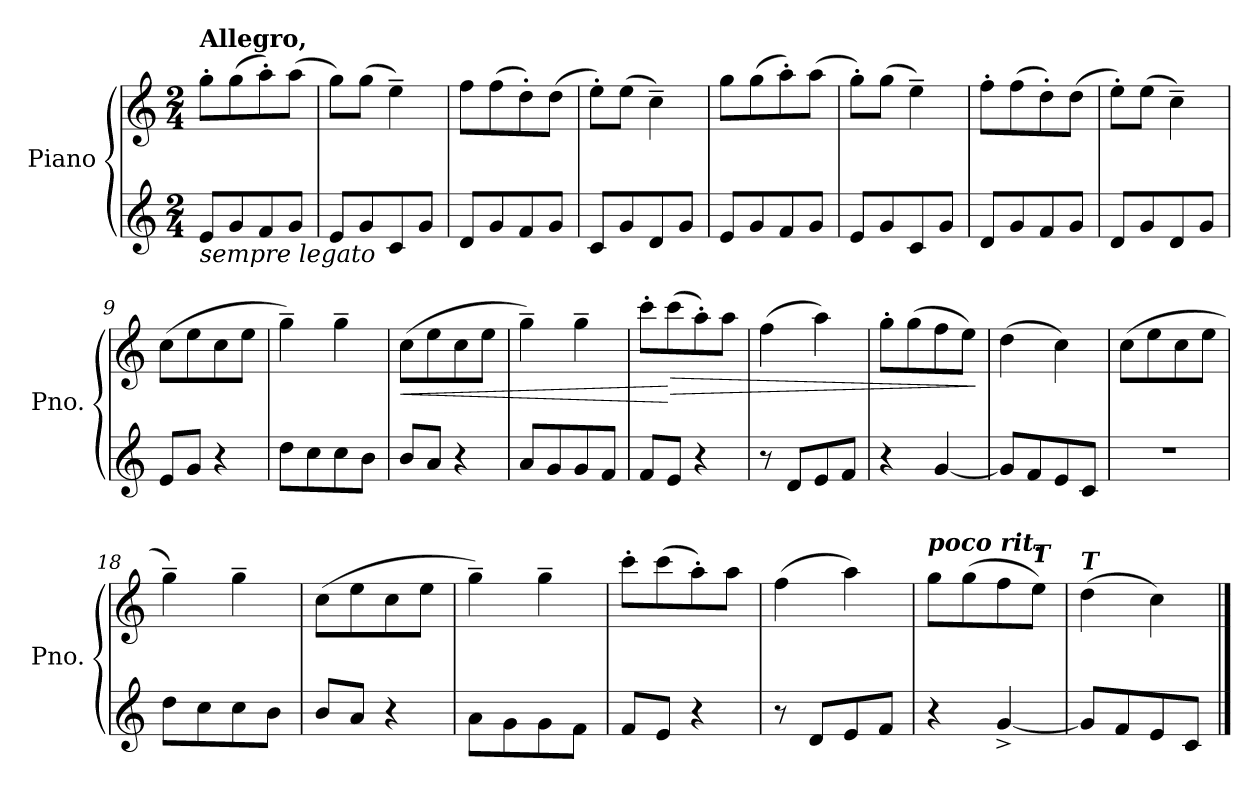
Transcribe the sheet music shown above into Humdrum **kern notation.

**kern	**kern	**dynam
*part1	*part1	*part1
*staff2	*staff1	*staff1/2
*I"Piano	*	*
*I'Pno.	*	*
*clefG2	*clefG2	*
*k[]	*k[]	*
*M2/4	*M2/4	*
*MM92	*MM92	*
=1	=1	=1
!	!LO:TX:a:B:t=Allegro,	!
!LO:TX:b:i:t=sempre legato	!	!
!	!	!LO:DY:b
8e/L	8gg'\L	other-dynamics
8g/	(>8gg\	.
8f/	8aa'\)	.
8g/J	(>8aa\J	.
=2	=2	=2
8e/L	8gg\L)	.
8g/	(>8gg\J	.
8c/	4ee~\)	.
8g/J	.	.
=3	=3	=3
8d/L	8ff\L	.
8g/	(>8ff\	.
8f/	8dd'\)	.
8g/J	(>8dd\J	.
=4	=4	=4
8c/L	8ee'\L)	.
8g/	(>8ee\J	.
8d/	4cc~\)	.
8g/J	.	.
=5	=5	=5
8e/L	8gg\L	.
8g/	(>8gg\	.
8f/	8aa'\)	.
8g/J	(>8aa\J	.
=6	=6	=6
8e/L	8gg'\L)	.
8g/	(>8gg\J	.
8c/	4ee~\)	.
8g/J	.	.
!!LO:LB:g=z
=7	=7	=7
8d/L	8ff'\L	.
8g/	(>8ff\	.
8f/	8dd'\)	.
8g/J	(>8dd\J	.
=8	=8	=8
8d/L	8ee'\L)	.
8g/	(>8ee\J	.
8d/	4cc~\)	.
8g/J	.	.
=9	=9	=9
8e/L	(>8cc\L	.
8g/J	8ee\	.
4r	8cc\	.
.	8ee\J	.
=10	=10	=10
8dd\L	4gg~\)	.
8cc\	.	.
8cc\	4gg~\	.
8b\J	.	.
=11	=11	=11
!	!	!LO:HP:b
8b/L	(>8cc\L	<
8a/J	8ee\	.
4r	8cc\	.
.	8ee\J	.
=12	=12	=12
8a/L	4gg~\)	.
8g/	.	.
8g/	4gg~\	.
8f/J	.	.
!!LO:LB:g=z
=13	=13	=13
8f/L	8ccc'\L	.
!	!	!LO:HP:n=1:b
8e/J	(>8ccc\	[ >
4r	8aa'\)	.
.	8aa\J	.
=14	=14	=14
8r	(>4ff\	.
8d/L	.	.
8e/	4aa\)	.
8f/J	.	.
=15	=15	=15
4r	8gg'\L	.
.	(>8gg\	.
[4g/	8ff\	.
.	8ee\J)	.
.	.	]
=16	=16	=16
8g/L]	(>4dd\	.
8f/	.	.
8e/	4cc\)	.
8c/J	.	.
=17	=17	=17
!	!	!LO:DY:b
2r	(>8cc\L	other-dynamics
.	8ee\	.
.	8cc\	.
.	8ee\J	.
=18	=18	=18
8dd\L	4gg~\)	.
8cc\	.	.
8cc\	4gg~\	.
8b\J	.	.
!!LO:LB:g=z
=19	=19	=19
8b/L	(>8cc\L	.
8a/J	8ee\	.
4r	8cc\	.
.	8ee\J	.
=20	=20	=20
8a\L	4gg~\)	.
8g\	.	.
8g\	4gg~\	.
8f\J	.	.
=21	=21	=21
8f/L	8ccc'\L	.
8e/J	(>8ccc\	.
4r	8aa'\)	.
.	8aa\J	.
=22	=22	=22
8r	(>4ff\	.
8d/L	.	.
8e/	4aa\)	.
8f/J	.	.
=23	=23	=23
!	!LO:TX:a:Bi:t=poco rit.	!
4r	8gg\L	.
.	(>8gg\	.
[4g^/	8ff\	.
!	!LO:TX:a:Bi:t=T	!
.	8ee\J)	.
=24	=24	=24
!	!LO:TX:a:Bi:t=T	!
8g/L]	(>4dd\	.
8f/	.	.
8e/	4cc\)	.
8c/J	.	.
==	==	==
*-	*-	*-
